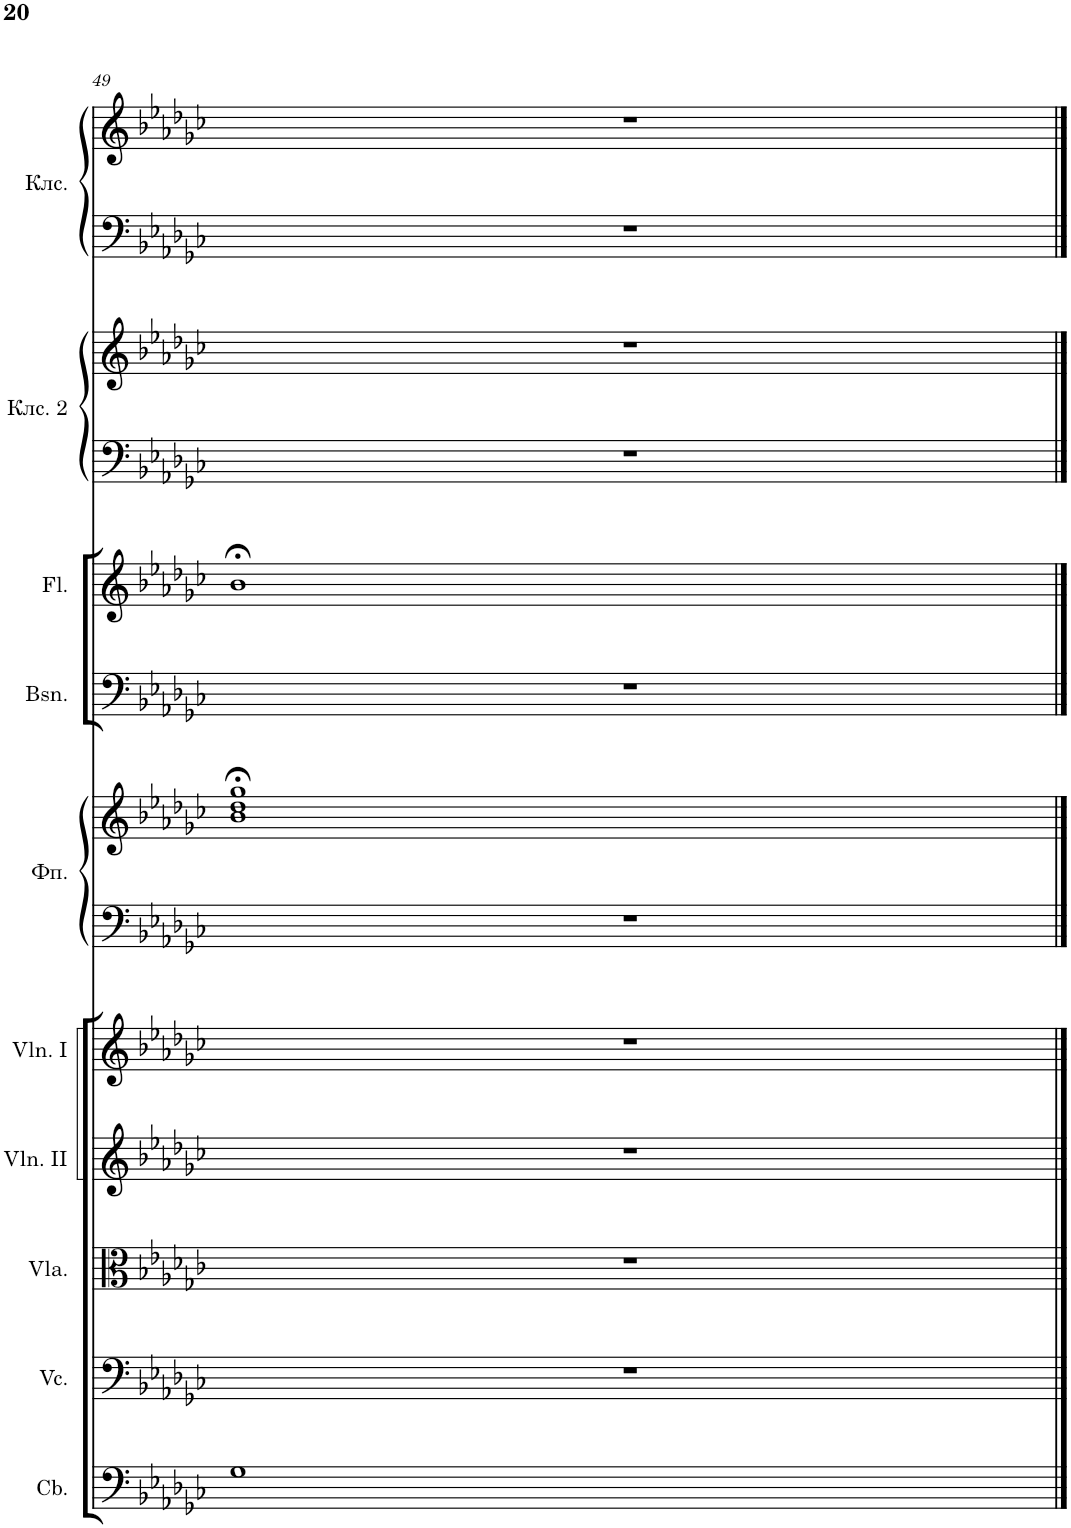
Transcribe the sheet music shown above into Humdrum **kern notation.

**kern	**kern	**kern	**kern	**kern	**kern	**kern	**kern	**kern	**kern	**kern	**kern	**kern
*part10	*part9	*part8	*part7	*part6	*part5	*part5	*part4	*part3	*part2	*part2	*part1	*part1
*staff13	*staff12	*staff11	*staff10	*staff9	*staff8	*staff7	*staff6	*staff5	*staff4	*staff3	*staff2	*staff1
*I"Contrabasses	*I"Violoncellos	*I"Violas	*I"Violins II	*I"Violins I	*I"Фортепиано	*	*I"Bassoons	*I"Flutes	*I"Клавесин 2	*	*I"Клавесин	*
*I'Cb.	*I'Vc.	*I'Vla.	*I'Vln. II	*I'Vln. I	*	*	*I'Bsn.	*I'Fl.	*	*	*	*
!!LO:PB:g=z
*clefF4	*clefF4	*clefC3	*clefG2	*clefG2	*clefF4	*clefG2	*clefF4	*clefG2	*clefF4	*clefG2	*clefF4	*clefG2
*Trd7c12	*	*	*	*	*	*	*	*	*	*	*	*
*k[b-e-a-d-g-c-]	*k[b-e-a-d-g-c-]	*k[b-e-a-d-g-c-]	*k[b-e-a-d-g-c-]	*k[b-e-a-d-g-c-]	*k[b-e-a-d-g-c-]	*k[b-e-a-d-g-c-]	*k[b-e-a-d-g-c-]	*k[b-e-a-d-g-c-]	*k[b-e-a-d-g-c-]	*k[b-e-a-d-g-c-]	*k[b-e-a-d-g-c-]	*k[b-e-a-d-g-c-]
*M4/4	*M4/4	*M4/4	*M4/4	*M4/4	*M4/4	*M4/4	*M4/4	*M4/4	*M4/4	*M4/4	*M4/4	*M4/4
=49	=49	=49	=49	=49	=49	=49	=49	=49	=49	=49	=49	=49
1G-	1r	1r	1r	1r	1r	1b-;< 1dd-;< 1gg-;<	1r	1b-;<	1r	1r	1r	1r
==	==	==	==	==	==	==	==	==	==	==	==	==
*-	*-	*-	*-	*-	*-	*-	*-	*-	*-	*-	*-	*-
